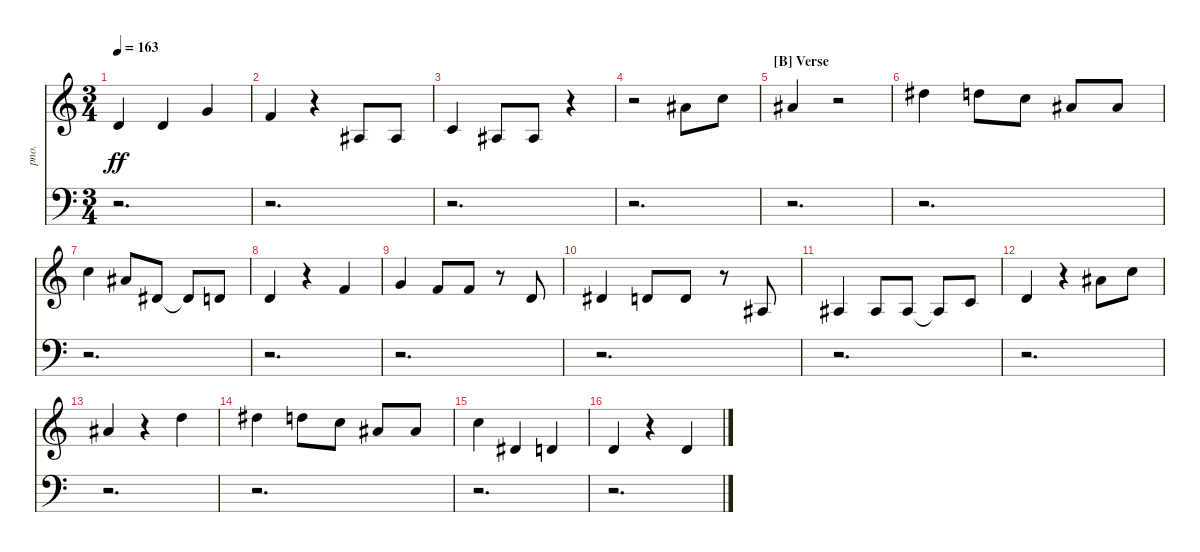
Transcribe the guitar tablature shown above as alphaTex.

\bracketExtendMode nobrackets
\track ("Melody" "pno.") {instrument acousticgrandpiano}
\staff {score}
\tuning (E4 B3 G3 D3 A2 E2)
\ts (3 4)
\tempo 163
\clef g2
\ks aminor
3.2.4{dy ff} 3.2.4 3.1.4 |
1.1.4 r.4 3.3{acc #}.8 3.3{acc #}.8 |
1.2.4 3.3{acc #}.8 3.3{acc #}.8 r.4 |
r.2 6.1{acc #}.8 8.1.8 |
\section ("B" "Verse")
6.1{acc #}.4 r.2 |
11.1{acc #}.4 10.1.8 8.1.8 6.1{acc #}.8 6.1{acc #}.8 |
8.1.4 6.1{acc #}.8 4.2{acc #}.8 4.2{t acc #}.8 3.2.8 |
3.2.4 r.4 1.1.4 |
3.1.4 1.1.8 1.1.8 r.8 3.2.8 |
4.2{acc #}.4 3.2.8 3.2.8 r.8 3.3{acc #}.8 |
3.3{acc #}.4 3.3{acc #}.8 3.3{acc #}.8 3.3{t acc #}.8 1.2.8 |
3.2.4 r.4 6.1{acc #}.8 8.1.8 |
6.1{acc #}.4 r.4 10.1.4 |
11.1{acc #}.4 10.1.8 8.1.8 6.1{acc #}.8 6.1{acc #}.8 |
8.1.4 4.2{acc #}.4 3.2.4 |
3.2.4 r.4 3.2.4
\staff {score}
\tuning (G2 D2 A1 E1 B0)
\clef f4
\ottava regular
\simile none
\ks aminor
r.2{d dy ff} |
r.2{d} |
r.2{d} |
r.2{d} |
r.2{d} |
r.2{d} |
r.2{d} |
r.2{d} |
r.2{d} |
r.2{d} |
r.2{d} |
r.2{d} |
r.2{d} |
r.2{d} |
r.2{d} |
r.2{d}
